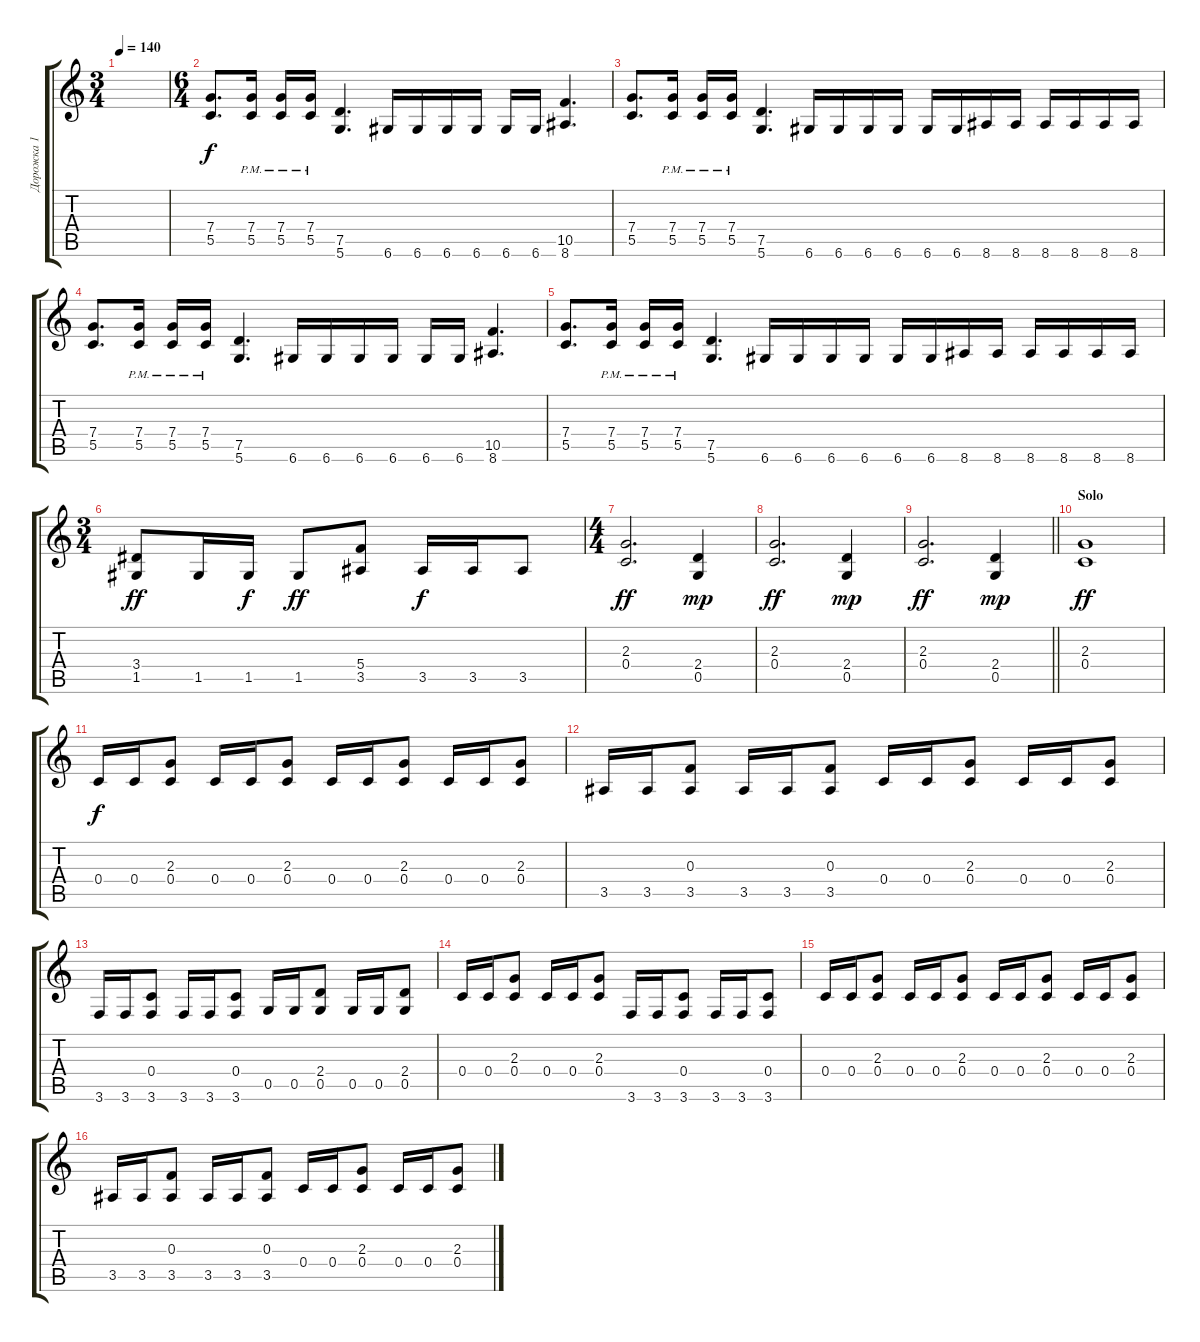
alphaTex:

\track ("Дорожка 1" "Дорожка 1") {instrument distortionguitar}
\staff {score tabs}
\tuning (D4 A3 F3 C3 G2 D2) {hide}
\ts (3 4)
\tempo 140
\clef g2
\ks c
|
\ts (6 4)
(7.4 5.5).8{d} (7.4{pm} 5.5{pm}).16 (7.4{pm} 5.5{pm}).16 (7.4{pm} 5.5{pm}).16 (7.5 5.6).4{d} 6.6.16 6.6.16 6.6.16 6.6.16 6.6.16 6.6.16 (10.5 8.6).4{d} |
(7.4 5.5).8{d} (7.4{pm} 5.5{pm}).16 (7.4{pm} 5.5{pm}).16 (7.4{pm} 5.5{pm}).16 (7.5 5.6).4{d} 6.6.16 6.6.16 6.6.16 6.6.16 6.6.16 6.6.16 8.6.16 8.6.16 8.6.16 8.6.16 8.6.16 8.6.16 |
(7.4 5.5).8{d} (7.4{pm} 5.5{pm}).16 (7.4{pm} 5.5{pm}).16 (7.4{pm} 5.5{pm}).16 (7.5 5.6).4{d} 6.6.16 6.6.16 6.6.16 6.6.16 6.6.16 6.6.16 (10.5 8.6).4{d} |
(7.4 5.5).8{d} (7.4{pm} 5.5{pm}).16 (7.4{pm} 5.5{pm}).16 (7.4{pm} 5.5{pm}).16 (7.5 5.6).4{d} 6.6.16 6.6.16 6.6.16 6.6.16 6.6.16 6.6.16 8.6.16 8.6.16 8.6.16 8.6.16 8.6.16 8.6.16 |
\ts (3 4)
(3.4 1.5).8{dy ff} 1.5.16 1.5.16{dy f} 1.5.8{dy ff} (5.4 3.5).8 3.5.16{dy f} 3.5.16 3.5.8 |
\ts (4 4)
(2.3 0.4).2{d dy ff} (2.4 0.5).4{dy mp} |
(2.3 0.4).2{d dy ff} (2.4 0.5).4{dy mp} |
\barLineRight lightlight
(2.3 0.4).2{d dy ff} (2.4 0.5).4{dy mp} |
\section ("" "Solo")
(2.3 0.4).1{dy ff} |
0.4.16{dy f} 0.4.16 (2.3 0.4).8 0.4.16 0.4.16 (2.3 0.4).8 0.4.16 0.4.16 (2.3 0.4).8 0.4.16 0.4.16 (2.3 0.4).8 |
3.5.16 3.5.16 (0.3 3.5).8 3.5.16 3.5.16 (0.3 3.5).8 0.4.16 0.4.16 (2.3 0.4).8 0.4.16 0.4.16 (2.3 0.4).8 |
3.6.16 3.6.16 (0.4 3.6).8 3.6.16 3.6.16 (0.4 3.6).8 0.5.16 0.5.16 (2.4 0.5).8 0.5.16 0.5.16 (2.4 0.5).8 |
0.4.16 0.4.16 (2.3 0.4).8 0.4.16 0.4.16 (2.3 0.4).8 3.6.16 3.6.16 (0.4 3.6).8 3.6.16 3.6.16 (0.4 3.6).8 |
0.4.16 0.4.16 (2.3 0.4).8 0.4.16 0.4.16 (2.3 0.4).8 0.4.16 0.4.16 (2.3 0.4).8 0.4.16 0.4.16 (2.3 0.4).8 |
3.5.16 3.5.16 (0.3 3.5).8 3.5.16 3.5.16 (0.3 3.5).8 0.4.16 0.4.16 (2.3 0.4).8 0.4.16 0.4.16 (2.3 0.4).8
